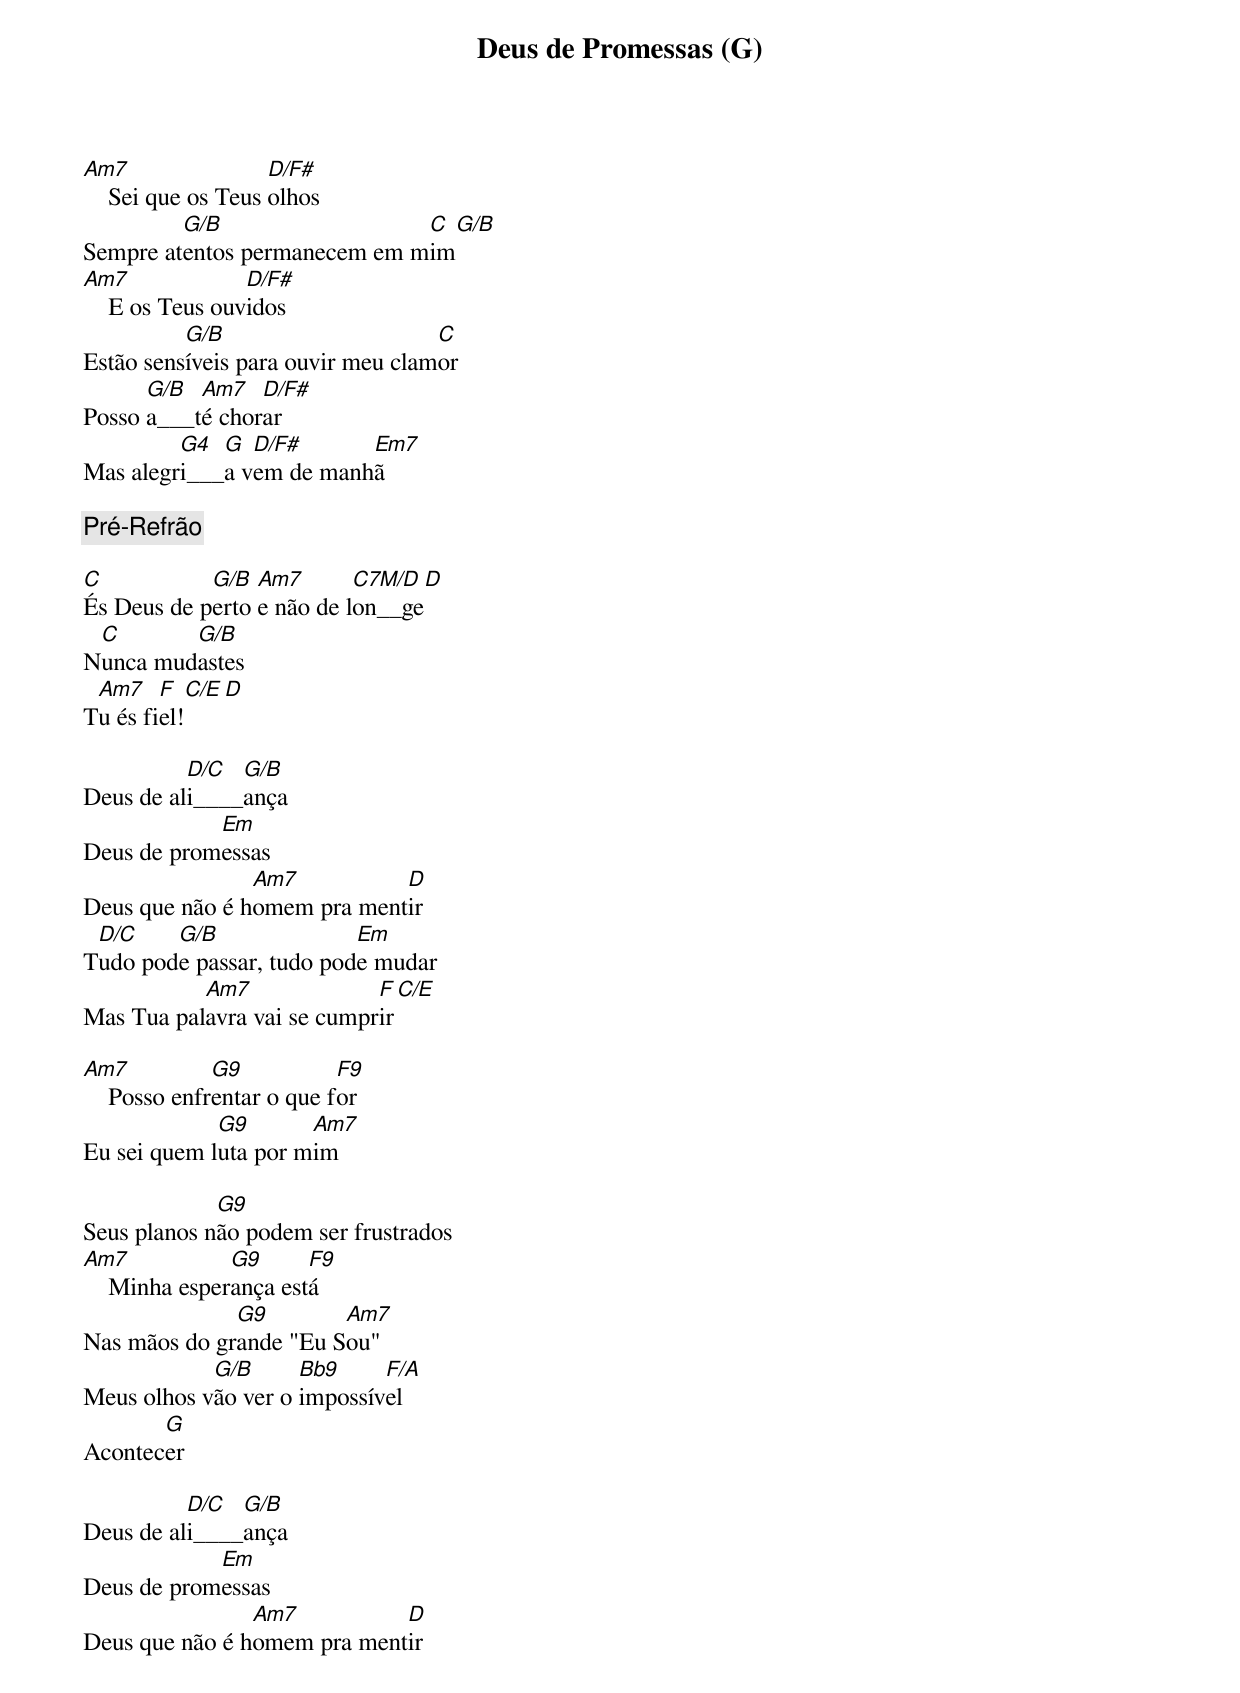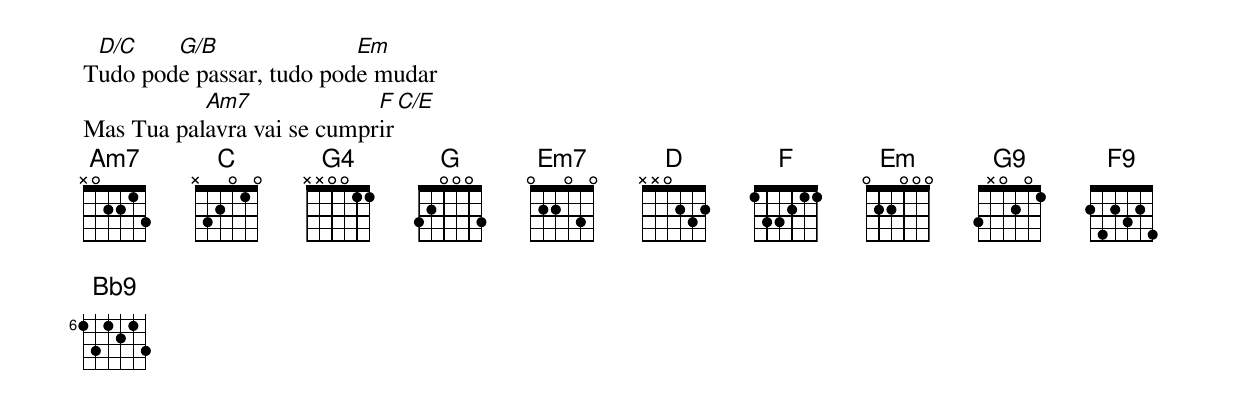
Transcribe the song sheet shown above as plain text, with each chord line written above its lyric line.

Deus de Promessas (G)

Am7                 D/F#
    Sei que os Teus olhos
         G/B                  C  G/B
Sempre atentos permanecem em mim
Am7              D/F#
    E os Teus ouvidos
          G/B                      C
Estão sensíveis para ouvir meu clamor
      G/B  Am7   D/F#
Posso a___té chorar
         G4  G  D/F#      Em7
Mas alegri___a vem de manhã

[Pré-Refrão]

C           G/B  Am7       C7M/D  D
És Deus de perto e não de lon__ge
 C       G/B
Nunca mudastes
 Am7    F  C/E  D
Tu és fiel!

          D/C  G/B
Deus de ali____ança
            Em
Deus de promessas
                Am7          D
Deus que não é homem pra mentir
 D/C    G/B               Em
Tudo pode passar, tudo pode mudar
           Am7              F  C/E
Mas Tua palavra vai se cumprir

Am7           G9           F9
    Posso enfrentar o que for
             G9       Am7
Eu sei quem luta por mim

             G9
Seus planos não podem ser frustrados
Am7            G9      F9
    Minha esperança está
              G9        Am7
Nas mãos do grande "Eu Sou"
            G/B      Bb9     F/A
Meus olhos vão ver o impossível
       G
Acontecer

          D/C  G/B
Deus de ali____ança
            Em
Deus de promessas
                Am7          D
Deus que não é homem pra mentir
 D/C    G/B               Em
Tudo pode passar, tudo pode mudar
           Am7              F  C/E
Mas Tua palavra vai se cumprir
